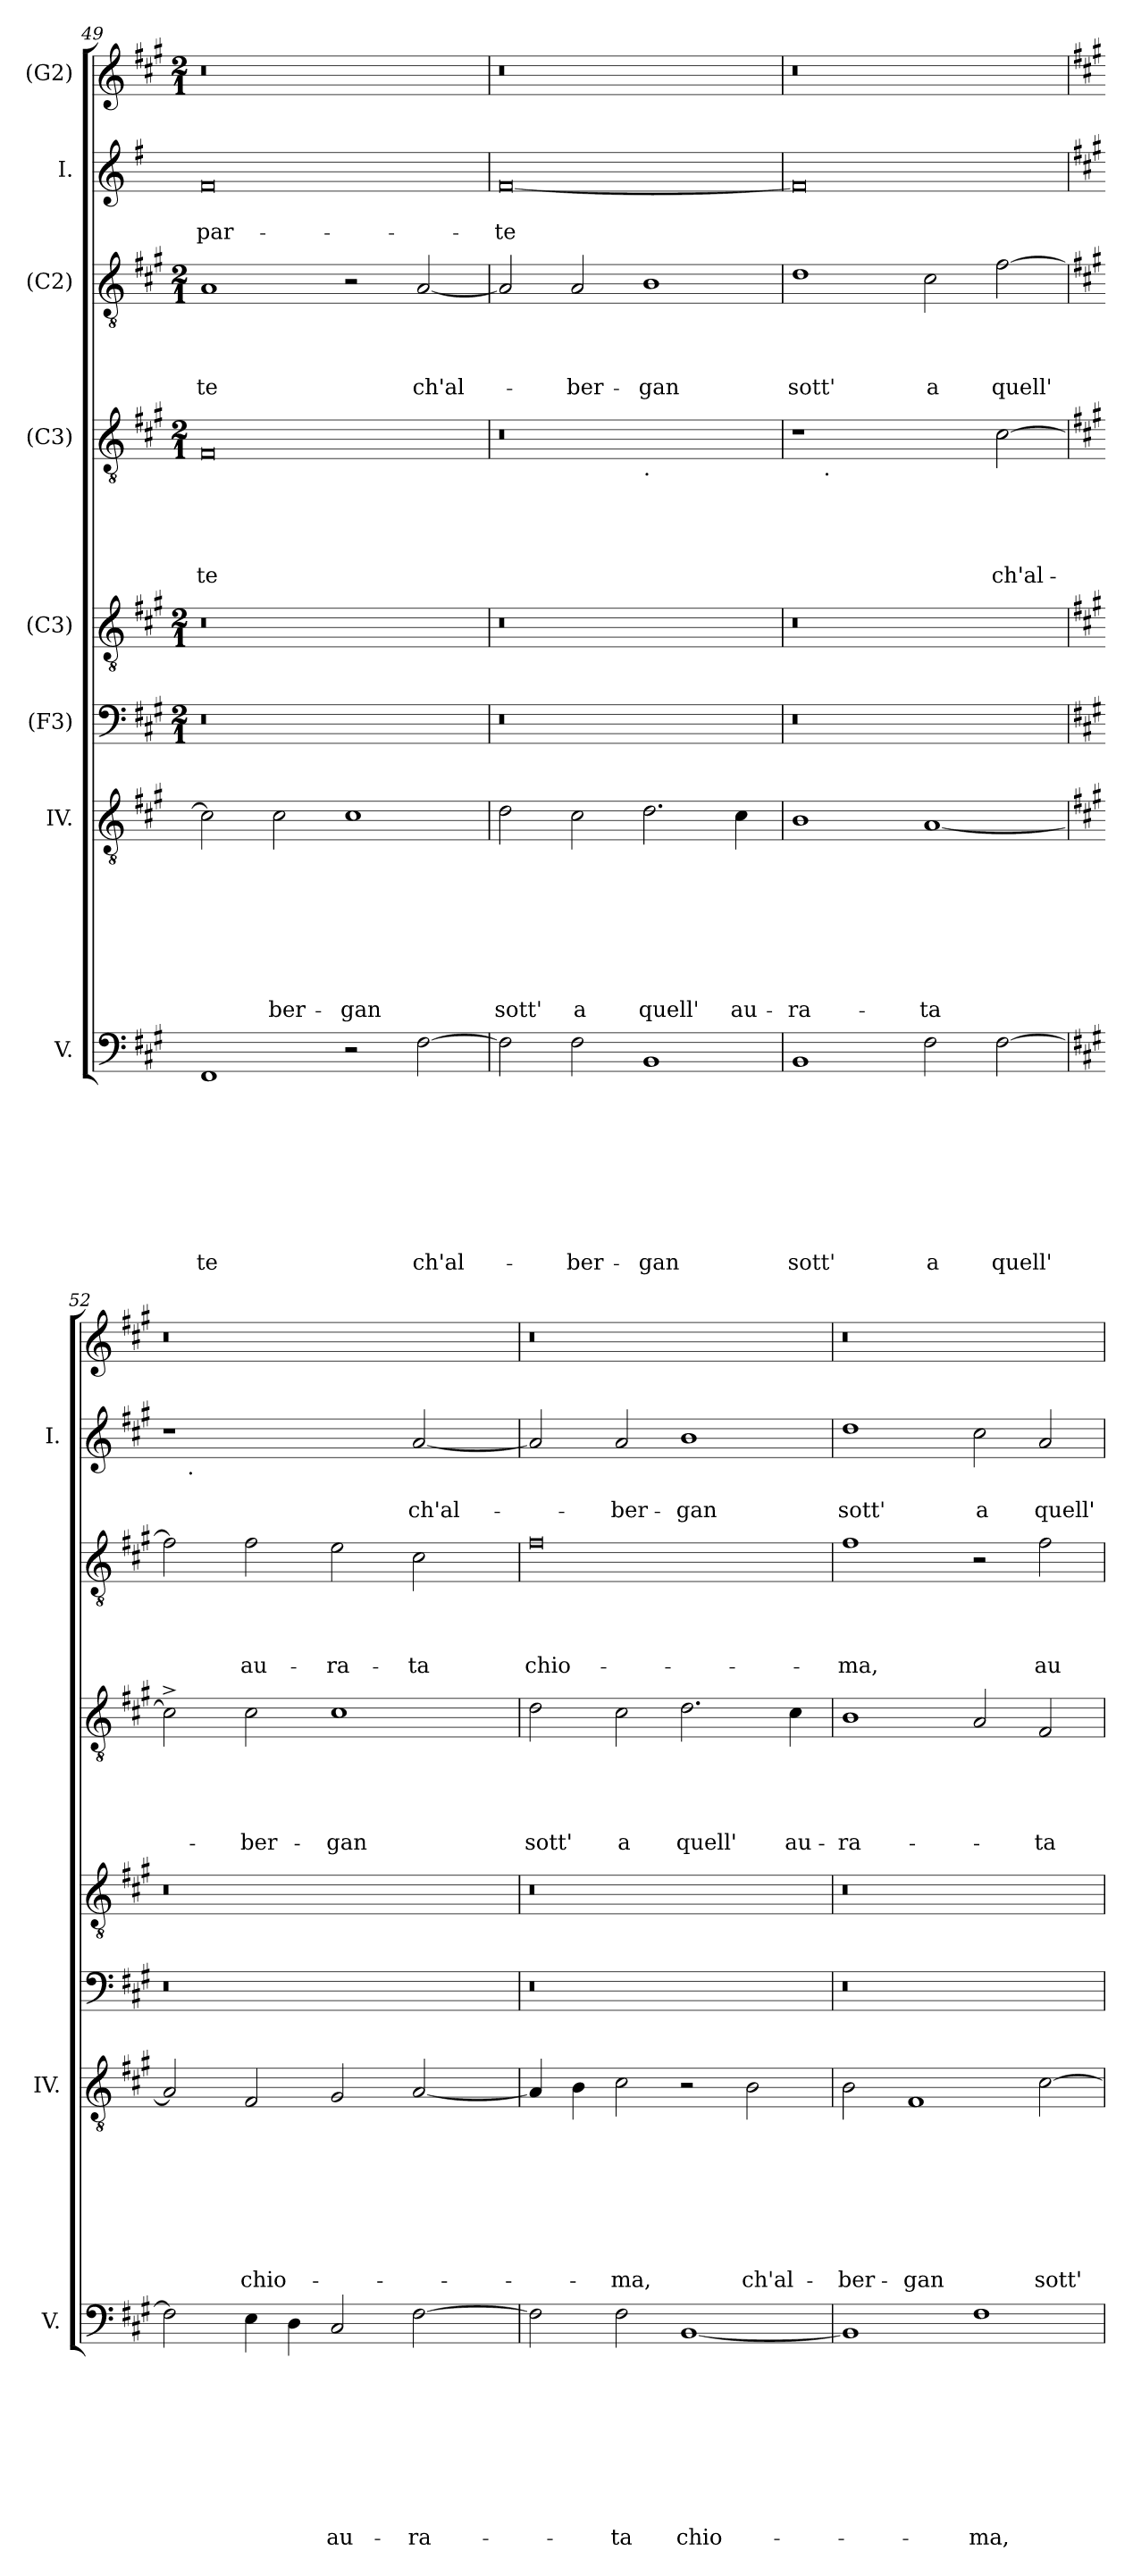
**kern	**text	**text	**text	**text	**text	**text	**text	**text	**text	**kern	**text	**text	**text	**text	**text	**text	**text	**text	**kern	**kern	**kern	**text	**text	**text	**text	**text	**kern	**text	**text	**text	**text	**kern	**text	**text	**kern
*part8	*part8	*part8	*part8	*part8	*part8	*part8	*part8	*part8	*part8	*part7	*part7	*part7	*part7	*part7	*part7	*part7	*part7	*part7	*part6	*part5	*part4	*part4	*part4	*part4	*part4	*part4	*part3	*part3	*part3	*part3	*part3	*part2	*part2	*part2	*part1
*staff8	*staff8	*staff8	*staff8	*staff8	*staff8	*staff8	*staff8	*staff8	*staff8	*staff7	*staff7	*staff7	*staff7	*staff7	*staff7	*staff7	*staff7	*staff7	*staff6	*staff5	*staff4	*staff4	*staff4	*staff4	*staff4	*staff4	*staff3	*staff3	*staff3	*staff3	*staff3	*staff2	*staff2	*staff2	*staff1
*I"V.	*	*	*	*	*	*	*	*	*	*I"IV.	*	*	*	*	*	*	*	*	*I"(F3)	*I"(C3)	*I"(C3)	*	*	*	*	*	*I"(C2)	*	*	*	*	*I"I.	*	*	*I"(G2)
*I'V.	*	*	*	*	*	*	*	*	*	*I'IV.	*	*	*	*	*	*	*	*	*	*	*	*	*	*	*	*	*	*	*	*	*	*I'I.	*	*	*
*clefF4	*	*	*	*	*	*	*	*	*	*clefGv2	*	*	*	*	*	*	*	*	*clefF4	*clefGv2	*clefGv2	*	*	*	*	*	*clefGv2	*	*	*	*	*clefG2	*	*	*clefG2
*k[f#c#g#]	*	*	*	*	*	*	*	*	*	*k[f#c#g#]	*	*	*	*	*	*	*	*	*k[f#c#g#]	*k[f#c#g#]	*k[f#c#g#]	*	*	*	*	*	*k[f#c#g#]	*	*	*	*	*k[f#]	*	*	*k[f#c#g#]
*A:	*	*	*	*	*	*	*	*	*	*A:	*	*	*	*	*	*	*	*	*A:	*A:	*A:	*	*	*	*	*	*A:	*	*	*	*	*G:	*	*	*A:
*	*	*	*	*	*	*	*	*	*	*	*	*	*	*	*	*	*	*	*M2/1	*M2/1	*M2/1	*	*	*	*	*	*M2/1	*	*	*	*	*	*	*	*M2/1
=49	=49	=49	=49	=49	=49	=49	=49	=49	=49	=49	=49	=49	=49	=49	=49	=49	=49	=49	=49	=49	=49	=49	=49	=49	=49	=49	=49	=49	=49	=49	=49	=49	=49	=49	=49
!	!	!	!	!	!	!	!	!	!LO:LY:b	!	!	!	!	!	!	!	!	!	!	!	!	!	!	!	!	!LO:LY:b:rj	!	!	!	!	!LO:LY:b	!	!	!LO:LY:b	!
1FF#	.	.	.	.	.	.	.	.	-te	2c#\]	.	.	.	.	.	.	.	.	0r	0r	0F#	.	.	.	.	-te	1A	.	.	.	-te	0f#	.	par-	0r
!	!	!	!	!	!	!	!	!	!	!	!	!	!	!	!	!	!	!LO:LY:b	!	!	!	!	!	!	!	!	!	!	!	!	!	!	!	!	!
.	.	.	.	.	.	.	.	.	.	2c#\	.	.	.	.	.	.	.	-ber-	.	.	.	.	.	.	.	.	.	.	.	.	.	.	.	.	.
!	!	!	!	!	!	!	!	!	!	!	!	!	!	!	!	!	!	!LO:LY:b	!	!	!	!	!	!	!	!	!	!	!	!	!	!	!	!	!
2r	.	.	.	.	.	.	.	.	.	1c#	.	.	.	.	.	.	.	-gan	.	.	.	.	.	.	.	.	2r	.	.	.	.	.	.	.	.
!	!	!	!	!	!	!	!	!	!LO:LY:b	!	!	!	!	!	!	!	!	!	!	!	!	!	!	!	!	!	!	!	!	!	!LO:LY:b	!	!	!	!
[>2F#\	.	.	.	.	.	.	.	.	ch'al-	.	.	.	.	.	.	.	.	.	.	.	.	.	.	.	.	.	[<2A/	.	.	.	ch'al-	.	.	.	.
=50	=50	=50	=50	=50	=50	=50	=50	=50	=50	=50	=50	=50	=50	=50	=50	=50	=50	=50	=50	=50	=50	=50	=50	=50	=50	=50	=50	=50	=50	=50	=50	=50	=50	=50	=50
!	!	!	!	!	!	!	!	!	!	!	!	!	!	!	!	!	!	!LO:LY:b	!	!	!	!	!	!	!	!	!	!	!	!	!	!	!	!LO:LY:b:rj	!
*	*	*	*	*	*	*	*	*	*	*	*	*	*	*	*	*	*	*	*	*	*^	*	*	*	*	*	*	*	*	*	*	*	*	*	*
2F#\]	.	.	.	.	.	.	.	.	.	2d\	.	.	.	.	.	.	.	sott'	0r	0r	0r	1ryy	.	.	.	.	.	2A/]	.	.	.	.	[<0f#	.	-te	0r
!	!	!	!	!	!	!	!	!	!LO:LY:b	!	!	!	!	!	!	!	!	!LO:LY:b	!	!	!	!	!	!	!	!	!	!	!	!	!	!LO:LY:b	!	!	!	!
2F#\	.	.	.	.	.	.	.	.	-ber-	2c#\	.	.	.	.	.	.	.	a	.	.	.	.	.	.	.	.	.	2A/	.	.	.	-ber-	.	.	.	.
!	!	!	!	!	!	!	!	!	!	!	!	!	!	!	!	!	!	!	!	!	!	!LO:TX:b:t=.	!	!	!	!	!	!	!	!	!	!	!	!	!	!
!	!	!	!	!	!	!	!	!	!LO:LY:b	!	!	!	!	!	!	!	!	!LO:LY:b	!	!	!	!	!	!	!	!	!	!	!	!	!	!LO:LY:b	!	!	!	!
1BB	.	.	.	.	.	.	.	.	-gan	2.d\	.	.	.	.	.	.	.	quell'	.	.	.	1ryy	.	.	.	.	.	1B	.	.	.	-gan	.	.	.	.
!	!	!	!	!	!	!	!	!	!	!	!	!	!	!	!	!	!	!LO:LY:b	!	!	!	!	!	!	!	!	!	!	!	!	!	!	!	!	!	!
.	.	.	.	.	.	.	.	.	.	4c#\	.	.	.	.	.	.	.	au-	.	.	.	.	.	.	.	.	.	.	.	.	.	.	.	.	.	.
=51	=51	=51	=51	=51	=51	=51	=51	=51	=51	=51	=51	=51	=51	=51	=51	=51	=51	=51	=51	=51	=51	=51	=51	=51	=51	=51	=51	=51	=51	=51	=51	=51	=51	=51	=51	=51
!	!	!	!	!	!	!	!	!	!LO:LY:b	!	!	!	!	!	!	!	!	!LO:LY:b	!	!	!	!	!	!	!	!	!	!	!	!	!	!LO:LY:b	!	!	!	!
1BB	.	.	.	.	.	.	.	.	sott'	1B	.	.	.	.	.	.	.	-ra-	0r	0r	1r	8ryy	.	.	.	.	.	1d	.	.	.	sott'	0f#]	.	.	0r
!	!	!	!	!	!	!	!	!	!	!	!	!	!	!	!	!	!	!	!	!	!	!LO:TX:b:t=.	!	!	!	!	!	!	!	!	!	!	!	!	!	!
.	.	.	.	.	.	.	.	.	.	.	.	.	.	.	.	.	.	.	.	.	.	1...ryy	.	.	.	.	.	.	.	.	.	.	.	.	.	.
!	!	!	!	!	!	!	!	!	!LO:LY:b	!	!	!	!	!	!	!	!	!LO:LY:b	!	!	!	!	!	!	!	!	!	!	!	!	!	!LO:LY:b	!	!	!	!
2F#\	.	.	.	.	.	.	.	.	a	[<1A	.	.	.	.	.	.	.	-ta	.	.	2ryy	.	.	.	.	.	.	2c#\	.	.	.	a	.	.	.	.
!	!	!	!	!	!	!	!	!	!LO:LY:b	!	!	!	!	!	!	!	!	!	!	!	!	!	!	!	!	!	!LO:LY:b	!	!	!	!	!LO:LY:b	!	!	!	!
[<2F#\	.	.	.	.	.	.	.	.	quell'	.	.	.	.	.	.	.	.	.	.	.	[<2c#\	.	.	.	.	.	ch'al-	[<2f#\	.	.	.	quell'	.	.	.	.
*	*	*	*	*	*	*	*	*	*	*	*	*	*	*	*	*	*	*	*	*	*v	*v	*	*	*	*	*	*	*	*	*	*	*	*	*	*
!!LO:LB:g=z
=52	=52	=52	=52	=52	=52	=52	=52	=52	=52	=52	=52	=52	=52	=52	=52	=52	=52	=52	=52	=52	=52	=52	=52	=52	=52	=52	=52	=52	=52	=52	=52	=52	=52	=52	=52
*	*	*	*	*	*	*	*	*	*	*	*	*	*	*	*	*	*	*	*	*	*	*	*	*	*	*	*	*	*	*	*	*k[f#c#g#]	*	*	*
*	*	*	*	*	*	*	*	*	*	*	*	*	*	*	*	*	*	*	*	*	*	*	*	*	*	*	*	*	*	*	*	*A:	*	*	*
*	*	*	*	*	*	*	*	*	*	*	*	*	*	*	*	*	*	*	*	*	*	*	*	*	*	*	*	*	*	*	*	*^	*	*	*
2F#\]	.	.	.	.	.	.	.	.	.	2A/]	.	.	.	.	.	.	.	.	0r	0r	2c#^>\]	.	.	.	.	.	2f#\]	.	.	.	.	1r	16.ryy	.	.	0r
!	!	!	!	!	!	!	!	!	!	!	!	!	!	!	!	!	!	!	!	!	!	!	!	!	!	!	!	!	!	!	!	!	!LO:TX:b:t=.	!	!	!
.	.	.	.	.	.	.	.	.	.	.	.	.	.	.	.	.	.	.	.	.	.	.	.	.	.	.	.	.	.	.	.	.	1ryy	.	.	.
!	!	!	!	!	!	!	!	!	!	!	!	!	!	!	!	!	!	!LO:LY:b	!	!	!	!	!	!	!	!LO:LY:b	!	!	!	!	!LO:LY:b	!	!	!	!	!
4E\	.	.	.	.	.	.	.	.	.	2F#/	.	.	.	.	.	.	.	chio-	.	.	2c#\	.	.	.	.	-ber-	2f#\	.	.	.	au-	.	.	.	.	.
4D\	.	.	.	.	.	.	.	.	.	.	.	.	.	.	.	.	.	.	.	.	.	.	.	.	.	.	.	.	.	.	.	.	.	.	.	.
!	!	!	!	!	!	!	!	!	!LO:LY:b	!	!	!	!	!	!	!	!	!	!	!	!	!	!	!	!	!LO:LY:b	!	!	!	!	!LO:LY:b	!	!	!	!	!
2C#/	.	.	.	.	.	.	.	.	au-	2G#/	.	.	.	.	.	.	.	.	.	.	1c#	.	.	.	.	-gan	2e\	.	.	.	-ra-	2ryy	.	.	.	.
.	.	.	.	.	.	.	.	.	.	.	.	.	.	.	.	.	.	.	.	.	.	.	.	.	.	.	.	.	.	.	.	.	2ryy	.	.	.
!	!	!	!	!	!	!	!	!	!LO:LY:b	!	!	!	!	!	!	!	!	!	!	!	!	!	!	!	!	!	!	!	!	!	!LO:LY:b	!	!	!	!LO:LY:b	!
[>2F#\	.	.	.	.	.	.	.	.	-ra-	[<2A/	.	.	.	.	.	.	.	.	.	.	.	.	.	.	.	.	2c#\	.	.	.	-ta	[<2a/	.	.	ch'al-	.
.	.	.	.	.	.	.	.	.	.	.	.	.	.	.	.	.	.	.	.	.	.	.	.	.	.	.	.	.	.	.	.	.	4ryy	.	.	.
.	.	.	.	.	.	.	.	.	.	.	.	.	.	.	.	.	.	.	.	.	.	.	.	.	.	.	.	.	.	.	.	.	8ryy	.	.	.
.	.	.	.	.	.	.	.	.	.	.	.	.	.	.	.	.	.	.	.	.	.	.	.	.	.	.	.	.	.	.	.	.	32ryy	.	.	.
=53	=53	=53	=53	=53	=53	=53	=53	=53	=53	=53	=53	=53	=53	=53	=53	=53	=53	=53	=53	=53	=53	=53	=53	=53	=53	=53	=53	=53	=53	=53	=53	=53	=53	=53	=53	=53
!	!	!	!	!	!	!	!	!	!	!	!	!	!	!	!	!	!	!	!	!	!	!	!	!	!	!LO:LY:b	!	!	!	!	!LO:LY:b	!	!	!	!	!
*	*	*	*	*	*	*	*	*	*	*	*	*	*	*	*	*	*	*	*	*	*	*	*	*	*	*	*	*	*	*	*	*v	*v	*	*	*
2F#\]	.	.	.	.	.	.	.	.	.	4A/]	.	.	.	.	.	.	.	.	0r	0r	2d\	.	.	.	.	sott'	0f#	.	.	.	chio-	2a/]	.	.	0r
.	.	.	.	.	.	.	.	.	.	4B\	.	.	.	.	.	.	.	.	.	.	.	.	.	.	.	.	.	.	.	.	.	.	.	.	.
!	!	!	!	!	!	!	!	!	!LO:LY:b	!	!	!	!	!	!	!	!	!LO:LY:b	!	!	!	!	!	!	!	!LO:LY:b	!	!	!	!	!	!	!	!LO:LY:b	!
2F#\	.	.	.	.	.	.	.	.	-ta	2c#\	.	.	.	.	.	.	.	-ma,	.	.	2c#\	.	.	.	.	a	.	.	.	.	.	2a/	.	-ber-	.
!	!	!	!	!	!	!	!	!	!LO:LY:b	!	!	!	!	!	!	!	!	!	!	!	!	!	!	!	!	!LO:LY:b	!	!	!	!	!	!	!	!LO:LY:b	!
[<1BB	.	.	.	.	.	.	.	.	chio-	2r	.	.	.	.	.	.	.	.	.	.	2.d\	.	.	.	.	quell'	.	.	.	.	.	1b	.	-gan	.
!	!	!	!	!	!	!	!	!	!	!	!	!	!	!	!	!	!	!LO:LY:b	!	!	!	!	!	!	!	!	!	!	!	!	!	!	!	!	!
.	.	.	.	.	.	.	.	.	.	2B\	.	.	.	.	.	.	.	ch'al-	.	.	.	.	.	.	.	.	.	.	.	.	.	.	.	.	.
!	!	!	!	!	!	!	!	!	!	!	!	!	!	!	!	!	!	!	!	!	!	!	!	!	!	!LO:LY:b	!	!	!	!	!	!	!	!	!
.	.	.	.	.	.	.	.	.	.	.	.	.	.	.	.	.	.	.	.	.	4c#\	.	.	.	.	au-	.	.	.	.	.	.	.	.	.
=54	=54	=54	=54	=54	=54	=54	=54	=54	=54	=54	=54	=54	=54	=54	=54	=54	=54	=54	=54	=54	=54	=54	=54	=54	=54	=54	=54	=54	=54	=54	=54	=54	=54	=54	=54
!	!	!	!	!	!	!	!	!	!	!	!	!	!	!	!	!	!	!LO:LY:b	!	!	!	!	!	!	!	!LO:LY:b	!	!	!	!	!LO:LY:b	!	!	!LO:LY:b	!
1BB]	.	.	.	.	.	.	.	.	.	2B\	.	.	.	.	.	.	.	-ber-	0r	0r	1B	.	.	.	.	-ra-	1f#	.	.	.	-ma,	1dd	.	sott'	0r
!	!	!	!	!	!	!	!	!	!	!	!	!	!	!	!	!	!	!LO:LY:b	!	!	!	!	!	!	!	!	!	!	!	!	!	!	!	!	!
.	.	.	.	.	.	.	.	.	.	1F#	.	.	.	.	.	.	.	-gan	.	.	.	.	.	.	.	.	.	.	.	.	.	.	.	.	.
!	!	!	!	!	!	!	!	!	!LO:LY:b	!	!	!	!	!	!	!	!	!	!	!	!	!	!	!	!	!	!	!	!	!	!	!	!	!LO:LY:b	!
1F#	.	.	.	.	.	.	.	.	-ma,	.	.	.	.	.	.	.	.	.	.	.	2A/	.	.	.	.	.	2r	.	.	.	.	2cc#\	.	a	.
!	!	!	!	!	!	!	!	!	!	!	!	!	!	!	!	!	!	!LO:LY:b	!	!	!	!	!	!	!	!LO:LY:b	!	!	!	!	!LO:LY:b	!	!	!LO:LY:b	!
.	.	.	.	.	.	.	.	.	.	[>2c#\	.	.	.	.	.	.	.	sott'	.	.	2F#/	.	.	.	.	-ta	2f#\	.	.	.	au-	2a/	.	quell'	.
=	=	=	=	=	=	=	=	=	=	=	=	=	=	=	=	=	=	=	=	=	=	=	=	=	=	=	=	=	=	=	=	=	=	=	=
*-	*-	*-	*-	*-	*-	*-	*-	*-	*-	*-	*-	*-	*-	*-	*-	*-	*-	*-	*-	*-	*-	*-	*-	*-	*-	*-	*-	*-	*-	*-	*-	*-	*-	*-	*-
